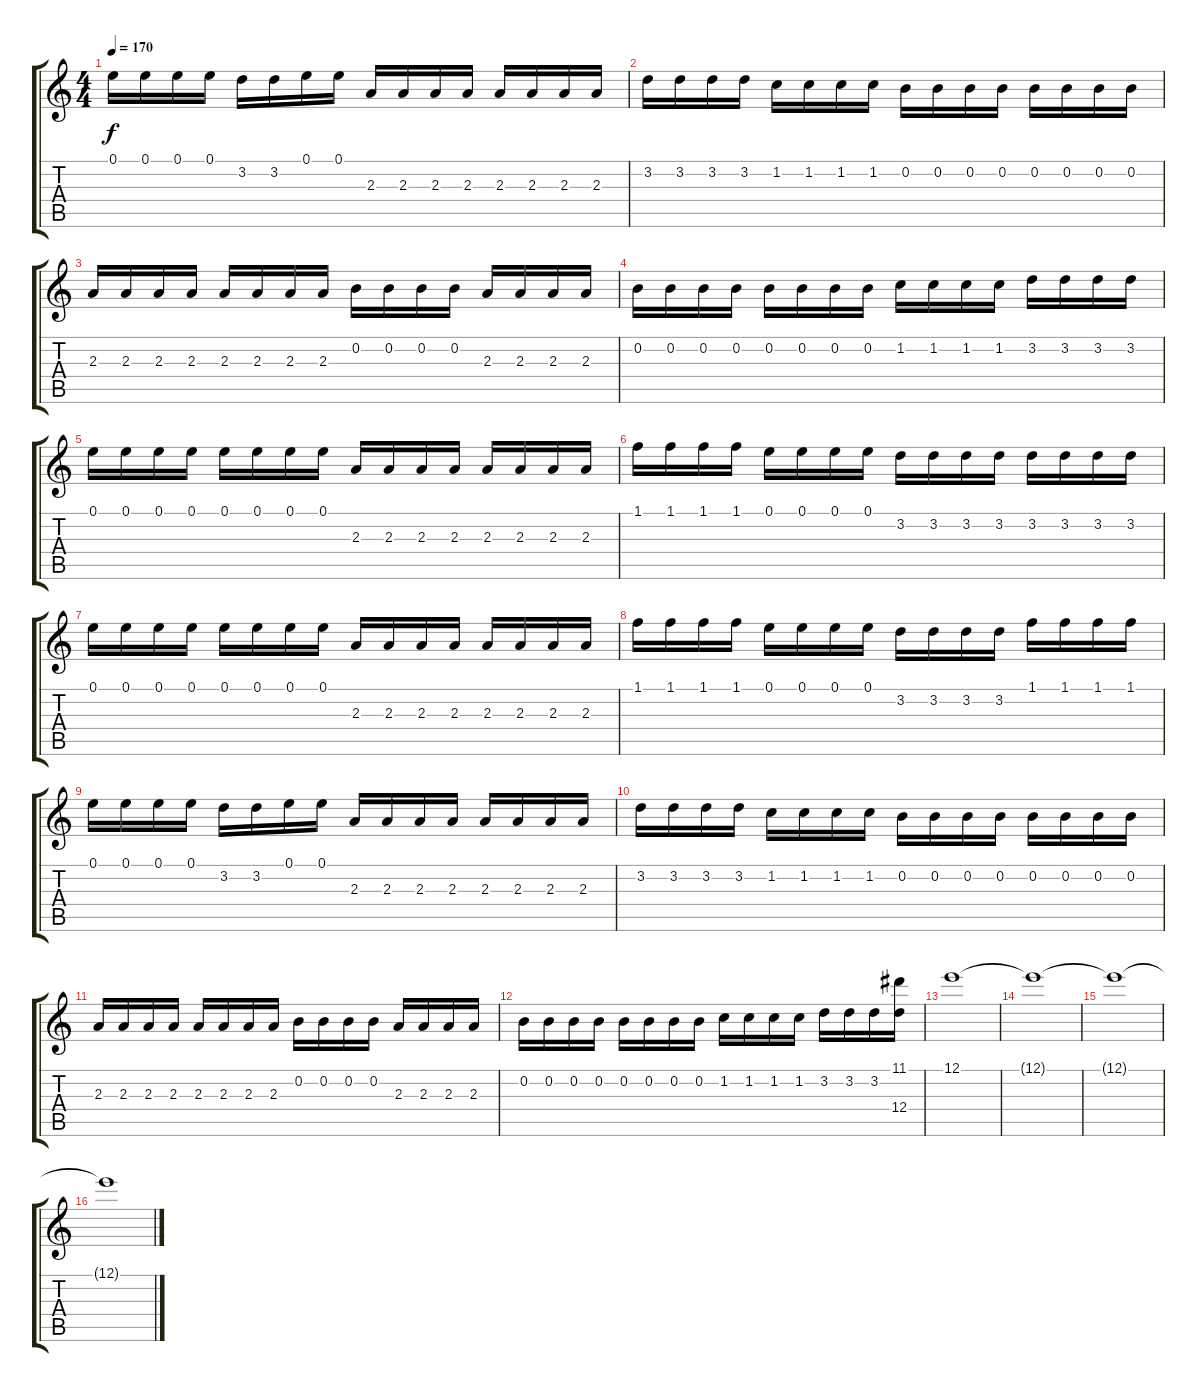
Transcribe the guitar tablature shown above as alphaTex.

\track "" {instrument distortionguitar}
\staff {score tabs}
\tuning (E4 B3 G3 D3 A2 E2) {hide}
\ts (4 4)
\tempo 170
\clef g2
\ks c
0.1.16{dy f} 0.1.16 0.1.16 0.1.16 3.2.16 3.2.16 0.1.16 0.1.16 2.3.16 2.3.16 2.3.16 2.3.16 2.3.16 2.3.16 2.3.16 2.3.16 |
3.2.16 3.2.16 3.2.16 3.2.16 1.2.16 1.2.16 1.2.16 1.2.16 0.2.16 0.2.16 0.2.16 0.2.16 0.2.16 0.2.16 0.2.16 0.2.16 |
2.3.16 2.3.16 2.3.16 2.3.16 2.3.16 2.3.16 2.3.16 2.3.16 0.2.16 0.2.16 0.2.16 0.2.16 2.3.16 2.3.16 2.3.16 2.3.16 |
0.2.16 0.2.16 0.2.16 0.2.16 0.2.16 0.2.16 0.2.16 0.2.16 1.2.16 1.2.16 1.2.16 1.2.16 3.2.16 3.2.16 3.2.16 3.2.16 |
0.1.16 0.1.16 0.1.16 0.1.16 0.1.16 0.1.16 0.1.16 0.1.16 2.3.16 2.3.16 2.3.16 2.3.16 2.3.16 2.3.16 2.3.16 2.3.16 |
1.1.16 1.1.16 1.1.16 1.1.16 0.1.16 0.1.16 0.1.16 0.1.16 3.2.16 3.2.16 3.2.16 3.2.16 3.2.16 3.2.16 3.2.16 3.2.16 |
0.1.16 0.1.16 0.1.16 0.1.16 0.1.16 0.1.16 0.1.16 0.1.16 2.3.16 2.3.16 2.3.16 2.3.16 2.3.16 2.3.16 2.3.16 2.3.16 |
1.1.16 1.1.16 1.1.16 1.1.16 0.1.16 0.1.16 0.1.16 0.1.16 3.2.16 3.2.16 3.2.16 3.2.16 1.1.16 1.1.16 1.1.16 1.1.16 |
0.1.16 0.1.16 0.1.16 0.1.16 3.2.16 3.2.16 0.1.16 0.1.16 2.3.16 2.3.16 2.3.16 2.3.16 2.3.16 2.3.16 2.3.16 2.3.16 |
3.2.16 3.2.16 3.2.16 3.2.16 1.2.16 1.2.16 1.2.16 1.2.16 0.2.16 0.2.16 0.2.16 0.2.16 0.2.16 0.2.16 0.2.16 0.2.16 |
2.3.16 2.3.16 2.3.16 2.3.16 2.3.16 2.3.16 2.3.16 2.3.16 0.2.16 0.2.16 0.2.16 0.2.16 2.3.16 2.3.16 2.3.16 2.3.16 |
0.2.16 0.2.16 0.2.16 0.2.16 0.2.16 0.2.16 0.2.16 0.2.16 1.2.16 1.2.16 1.2.16 1.2.16 3.2.16 3.2.16 3.2.16 (11.1 12.4).16 |
12.1.1 |
12.1{t}.1 |
12.1{t}.1 |
12.1{t}.1
